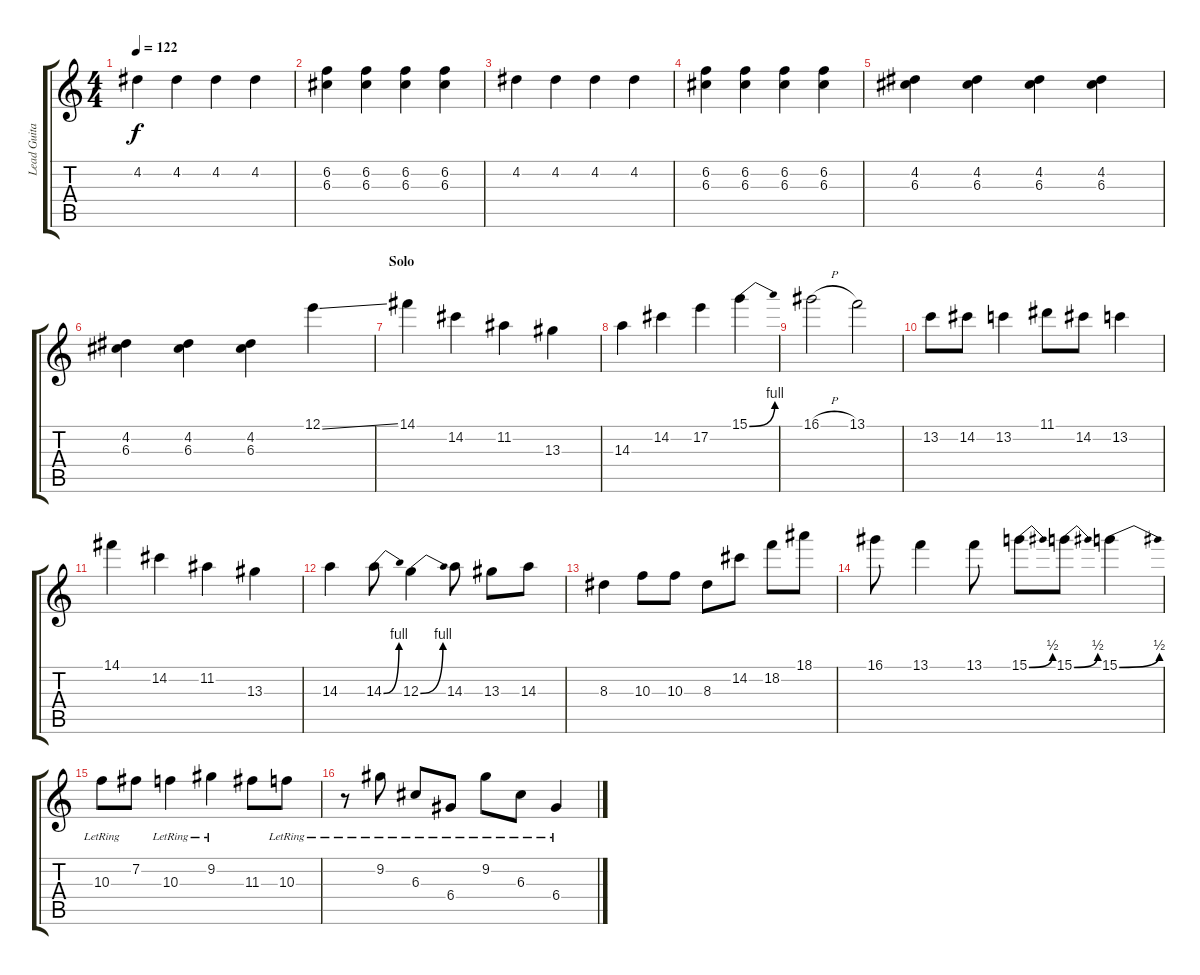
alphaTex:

\track ("Lead Guitar" "Lead Guita") {instrument electricguitarclean}
\staff {score tabs}
\tuning (E4 B3 G3 D3 A2 E2) {hide}
\ts (4 4)
\tempo 122
\clef g2
\ks c
4.2.4{dy f} 4.2.4 4.2.4 4.2.4 |
(6.2 6.3).4 (6.2 6.3).4 (6.2 6.3).4 (6.2 6.3).4 |
4.2.4 4.2.4 4.2.4 4.2.4 |
(6.2 6.3).4 (6.2 6.3).4 (6.2 6.3).4 (6.2 6.3).4 |
(4.2 6.3).4 (4.2 6.3).4 (4.2 6.3).4 (4.2 6.3).4 |
(4.2 6.3).4 (4.2 6.3).4 (4.2 6.3).4 12.1{ss}.4{volume 12 balance 12} |
\section ("" "Solo")
14.1.4 14.2.4 11.2.4 13.3.4 |
14.3.4 14.2.4 17.2.4 15.1{be (bend 0 0 60 4)}.4 |
16.1{h}.2 13.1.2 |
13.2.8 14.2.8 13.2.4 11.1.8 14.2.8 13.2.4 |
14.1.4 14.2.4 11.2.4 13.3.4 |
14.3.4 14.3{be (bend 0 0 60 4)}.8 12.3{be (bend 0 0 60 4)}.4 14.3.8 13.3.8 14.3.8 |
8.3.4 10.3.8 10.3.8 8.3.8 14.2.8 18.2.8 18.1.8 |
16.1.8 13.1.4 13.1.8 15.1{be (bend 0 0 60 2)}.8 15.1{be (bend 0 0 60 2)}.8 15.1{be (bend 0 0 60 2)}.4 |
10.3{lr}.8{volume 8 balance 0 instrument distortionguitar} 7.2.8 10.3{lr}.4 9.2{lr}.4 11.3.8 10.3{lr}.8 |
r.8 9.2{lr}.8 6.3{lr}.8 6.4{lr}.8 9.2{lr}.8 6.3{lr}.8 6.4{lr}.4
